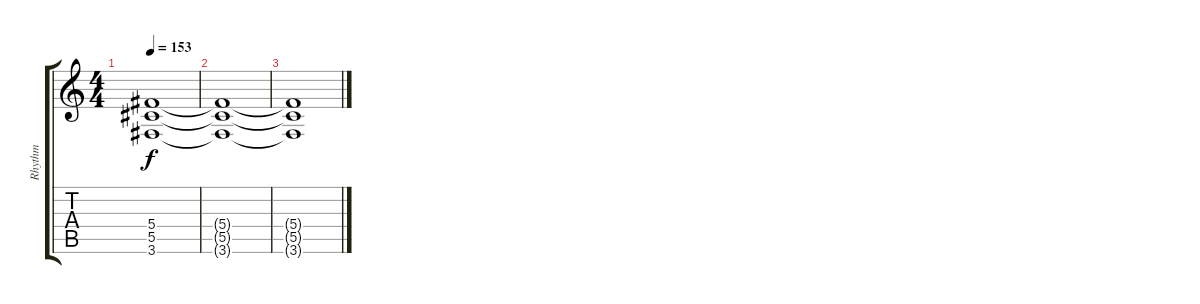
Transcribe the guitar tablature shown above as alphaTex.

\track ("Rhythm" "Rhythm") {instrument overdrivenguitar}
\staff {score tabs}
\tuning (Eb4 Bb3 Gb3 Db3 Ab2 Eb2) {hide}
\ts (4 4)
\tempo 153
\clef g2
\ks c
(5.4{t} 5.5{t} 3.6{t}).1{dy f} |
(5.4{t} 5.5{t} 3.6{t}).1 |
(5.4{t} 5.5{t} 3.6{t}).1
